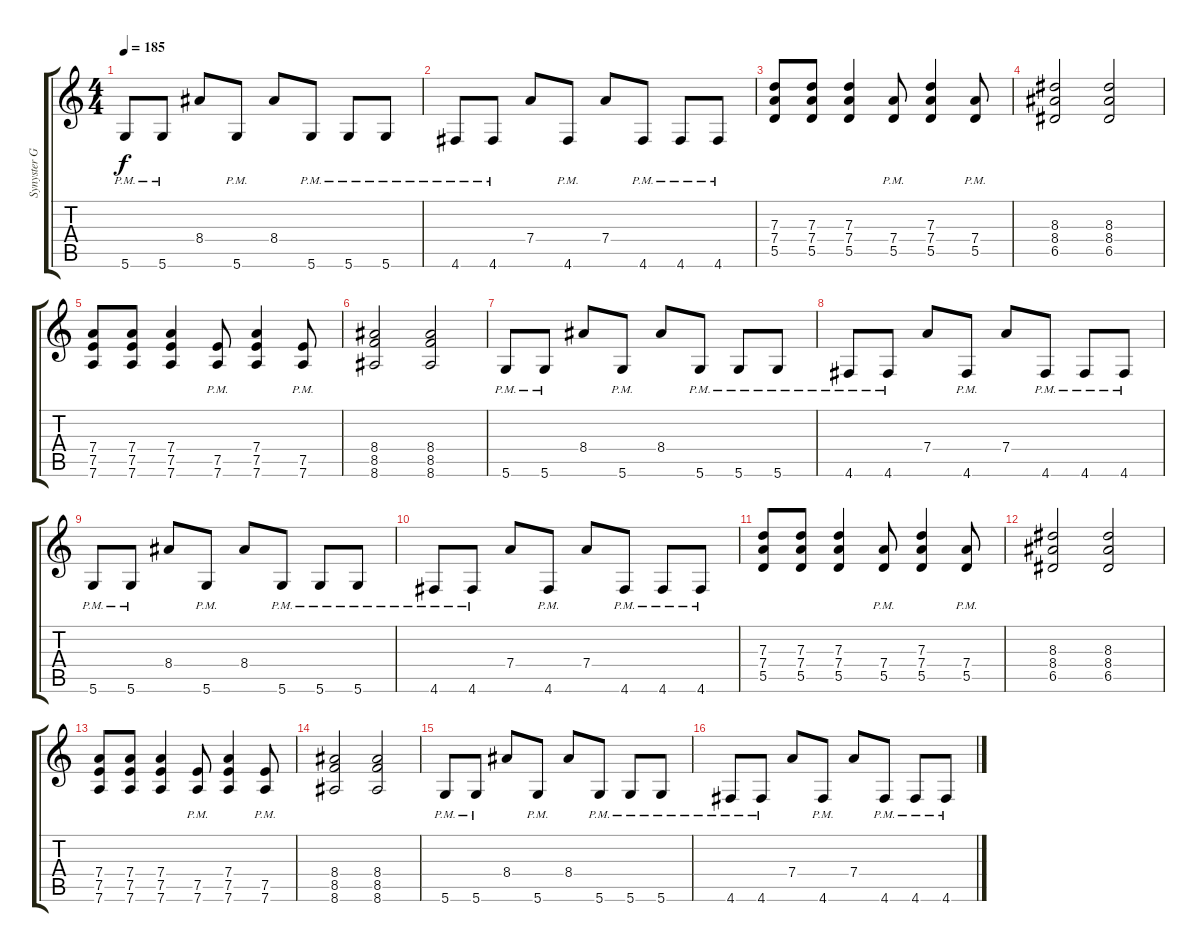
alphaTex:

\track ("Synyster Gates" "Synyster G") {instrument distortionguitar}
\staff {score tabs}
\tuning (E4 B3 G3 D3 A2 D2) {hide}
\ts (4 4)
\tempo 185
\clef g2
\ks c
5.6{pm}.8{dy f} 5.6{pm}.8 8.4.8 5.6{pm}.8 8.4.8 5.6{pm}.8 5.6{pm}.8 5.6{pm}.8 |
4.6{pm}.8 4.6{pm}.8 7.4.8 4.6{pm}.8 7.4.8 4.6{pm}.8 4.6{pm}.8 4.6{pm}.8 |
(7.3 7.4 5.5).8 (7.3 7.4 5.5).8 (7.3 7.4 5.5).4 (7.4{pm} 5.5{pm}).8 (7.3 7.4 5.5).4 (7.4{pm} 5.5{pm}).8 |
(8.3 8.4 6.5).2 (8.3 8.4 6.5).2 |
(7.4 7.5 7.6).8 (7.4 7.5 7.6).8 (7.4 7.5 7.6).4 (7.5{pm} 7.6{pm}).8 (7.4 7.5 7.6).4 (7.5{pm} 7.6{pm}).8 |
(8.4 8.5 8.6).2 (8.4 8.5 8.6).2 |
5.6{pm}.8 5.6{pm}.8 8.4.8 5.6{pm}.8 8.4.8 5.6{pm}.8 5.6{pm}.8 5.6{pm}.8 |
4.6{pm}.8 4.6{pm}.8 7.4.8 4.6{pm}.8 7.4.8 4.6{pm}.8 4.6{pm}.8 4.6{pm}.8 |
5.6{pm}.8 5.6{pm}.8 8.4.8 5.6{pm}.8 8.4.8 5.6{pm}.8 5.6{pm}.8 5.6{pm}.8 |
4.6{pm}.8 4.6{pm}.8 7.4.8 4.6{pm}.8 7.4.8 4.6{pm}.8 4.6{pm}.8 4.6{pm}.8 |
(7.3 7.4 5.5).8 (7.3 7.4 5.5).8 (7.3 7.4 5.5).4 (7.4{pm} 5.5{pm}).8 (7.3 7.4 5.5).4 (7.4{pm} 5.5{pm}).8 |
(8.3 8.4 6.5).2 (8.3 8.4 6.5).2 |
(7.4 7.5 7.6).8 (7.4 7.5 7.6).8 (7.4 7.5 7.6).4 (7.5{pm} 7.6{pm}).8 (7.4 7.5 7.6).4 (7.5{pm} 7.6{pm}).8 |
(8.4 8.5 8.6).2 (8.4 8.5 8.6).2 |
5.6{pm}.8 5.6{pm}.8 8.4.8 5.6{pm}.8 8.4.8 5.6{pm}.8 5.6{pm}.8 5.6{pm}.8 |
4.6{pm}.8 4.6{pm}.8 7.4.8 4.6{pm}.8 7.4.8 4.6{pm}.8 4.6{pm}.8 4.6{pm}.8
